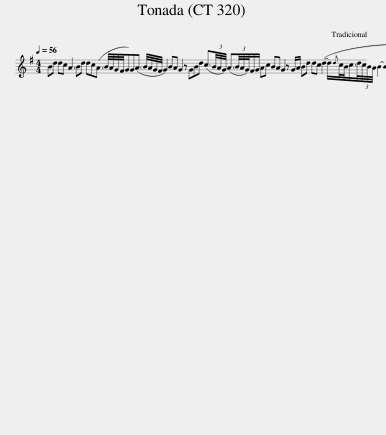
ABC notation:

X:1
L:1/8
Q:1/4=56
M:4/4
I:linebreak $
K:G
V:1 treble
V:1
 Bd dc A3 Bd dc(A3/2 B/4A/4G/4F/4G)G(A3/2 B/4A/4G/4F/4 G2) BA G2 z GBd (c3/2(3B/4A/4G/4) (A3/2(3B/4A/4G/4)F/G/ Ac BA G2 z G/A/ Bd dc (d2- d/{d}c/4B/<c/d/4(3c/4B/4A/4 B2- B/c/4B/4A/B/4A/4G) G2 z F/G/ Ac BA G2 z2 Bde (f3/2(3g/4f/4e/4d) d2 ceg (d2- d3/2(3e/4d/4c/4 B3/2(3c/4B/4A/4G) G2 ABc (B3/2c/4B/4) AcB (A/B/4A/4) G2 z Bdg (e3/2f/4e/4d) Bdg (d2- d3/2(3e/4d/4c/4 B3/2(3c/4B/4A/4G) G2 z ABc (B3/2c/4B/4) AcB (AB/4A/4) G2 z2 F/G/ Ac AF G/G/ F/G/ Ac AF G/G/ F/G/ Ac AF G/G/ F/G/ ABc (d/e/) (f2- f3/2(3g/4f/4e/4 de/8d/8c/8B/8 c/B/4A/4 B/(3c/4B/4A/4G) G2 z F/G/ Ac AFG F/G/ Ac AF GA B/c eg (d2- d e/8d/8c/8B/8c d/8c/8B/8A/8 B3/2(3c/4B/4A/4G) G2 F/G/ Ac AF G2 z2 || %1
